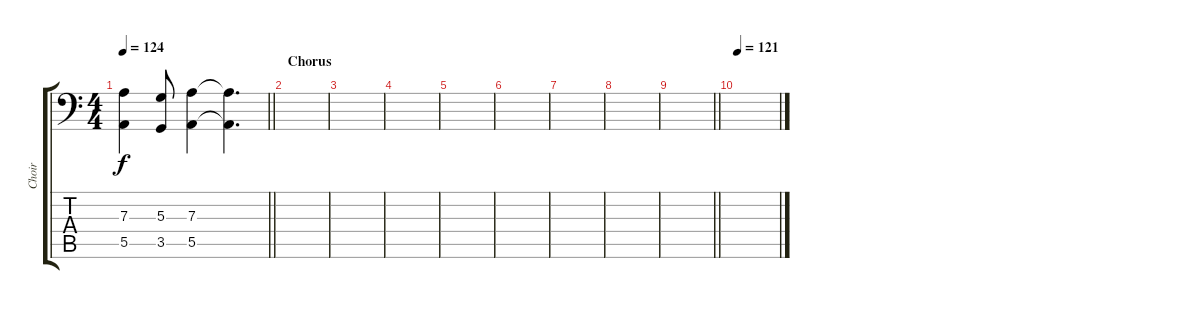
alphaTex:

\track ("Choir" "Choir") {instrument choiraahs}
\staff {score tabs}
\tuning (B3 Gb3 D3 A2 E2 A1) {hide}
\ts (4 4)
\tempo 124
\clef f4
\barLineRight lightlight
\ks c
(7.3 5.5).4{dy f} (5.3 3.5).8 (7.3 5.5).4 (7.3{t} 5.5{t}).4{d} |
\section ("" "Chorus")
|
|
|
|
|
|
|
\barLineRight lightlight
|
\section ("" "")
\tempo 121
